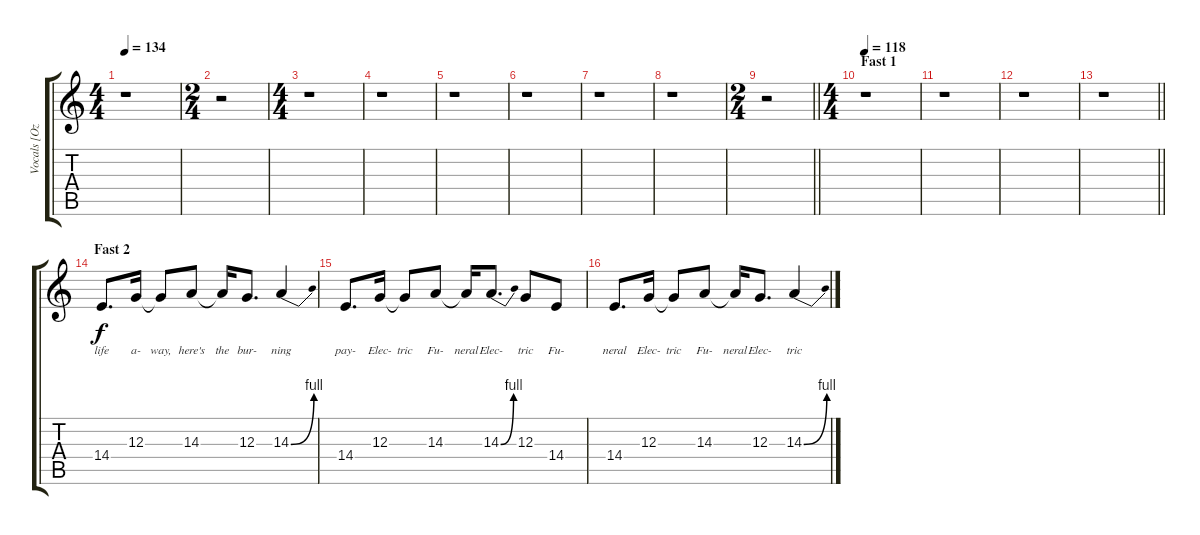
\track ("Vocals [Ozzy Osbourne]" "Vocals [Oz") {instrument lead6voice}
\staff {score tabs}
\tuning (E4 B3 G3 D3 A2 E2) {hide}
\ts (4 4)
\tempo 134
\clef g2
\ks c
r.1{dy f} |
\ts (2 4)
r.2 |
\ts (4 4)
r.1 |
r.1 |
r.1 |
r.1 |
r.1 |
r.1 |
\ts (2 4)
\barLineRight lightlight
r.2 |
\ts (4 4)
\section ("" "Fast 1")
\tempo 118
r.1 |
r.1 |
r.1 |
\barLineRight lightlight
r.1 |
\section ("" "Fast 2")
14.4.8{d lyrics (0 "life") lyrics (1 "") lyrics (2 "") lyrics (3 "") lyrics (4 "")} 12.3.16{lyrics (0 "a-") lyrics (1 "") lyrics (2 "") lyrics (3 "") lyrics (4 "")} 12.3{t}.8{lyrics (0 "way,") lyrics (1 "") lyrics (2 "") lyrics (3 "") lyrics (4 "")} 14.3.8{lyrics (0 "here's") lyrics (1 "") lyrics (2 "") lyrics (3 "") lyrics (4 "")} 14.3{t}.16{lyrics (0 "the") lyrics (1 "") lyrics (2 "") lyrics (3 "") lyrics (4 "")} 12.3.8{d lyrics (0 "bur-") lyrics (1 "") lyrics (2 "") lyrics (3 "") lyrics (4 "")} 14.3{be (bend 0 0 60 4)}.4{lyrics (0 "ning") lyrics (1 "") lyrics (2 "") lyrics (3 "") lyrics (4 "")} |
14.4.8{d lyrics (0 "pay-") lyrics (1 "") lyrics (2 "") lyrics (3 "") lyrics (4 "")} 12.3.16{lyrics (0 "Elec-") lyrics (1 "") lyrics (2 "") lyrics (3 "") lyrics (4 "")} 12.3{t}.8{lyrics (0 "tric") lyrics (1 "") lyrics (2 "") lyrics (3 "") lyrics (4 "")} 14.3.8{lyrics (0 "Fu-") lyrics (1 "") lyrics (2 "") lyrics (3 "") lyrics (4 "")} 14.3{t}.16{lyrics (0 "neral") lyrics (1 "") lyrics (2 "") lyrics (3 "") lyrics (4 "")} 14.3{be (bend 0 0 60 4)}.8{d lyrics (0 "Elec-") lyrics (1 "") lyrics (2 "") lyrics (3 "") lyrics (4 "")} 12.3.8{lyrics (0 "tric") lyrics (1 "") lyrics (2 "") lyrics (3 "") lyrics (4 "")} 14.4.8{lyrics (0 "Fu-") lyrics (1 "") lyrics (2 "") lyrics (3 "") lyrics (4 "")} |
14.4.8{d lyrics (0 "neral") lyrics (1 "") lyrics (2 "") lyrics (3 "") lyrics (4 "")} 12.3.16{lyrics (0 "Elec-") lyrics (1 "") lyrics (2 "") lyrics (3 "") lyrics (4 "")} 12.3{t}.8{lyrics (0 "tric") lyrics (1 "") lyrics (2 "") lyrics (3 "") lyrics (4 "")} 14.3.8{lyrics (0 "Fu-") lyrics (1 "") lyrics (2 "") lyrics (3 "") lyrics (4 "")} 14.3{t}.16{lyrics (0 "neral") lyrics (1 "") lyrics (2 "") lyrics (3 "") lyrics (4 "")} 12.3.8{d lyrics (0 "Elec-") lyrics (1 "") lyrics (2 "") lyrics (3 "") lyrics (4 "")} 14.3{be (bend 0 0 60 4)}.4{lyrics (0 "tric") lyrics (1 "") lyrics (2 "") lyrics (3 "") lyrics (4 "")}
